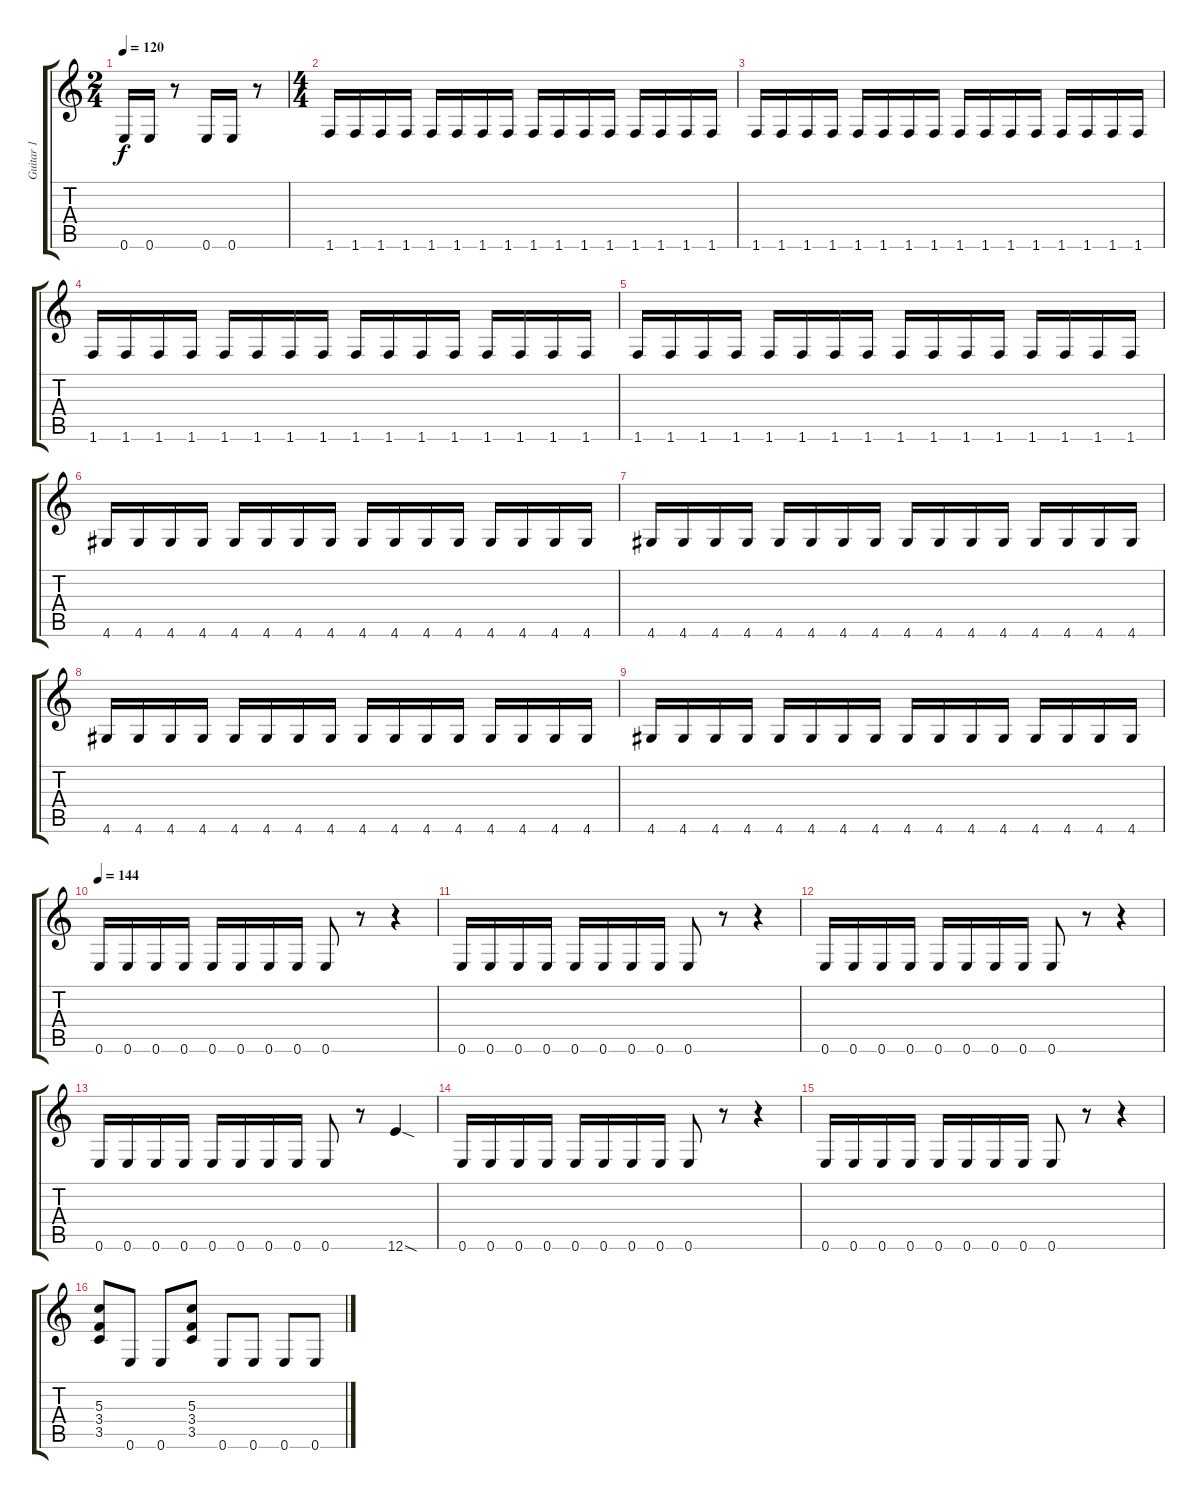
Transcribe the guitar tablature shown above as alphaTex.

\track ("Guitar 1" "Guitar 1") {instrument distortionguitar}
\staff {score tabs}
\tuning (E4 B3 G3 D3 A2 E2) {hide}
\ts (2 4)
\tempo 120
\clef g2
\ks c
0.6.16{dy f} 0.6.16 r.8 0.6.16 0.6.16 r.8 |
\ts (4 4)
1.6.16 1.6.16 1.6.16 1.6.16 1.6.16 1.6.16 1.6.16 1.6.16 1.6.16 1.6.16 1.6.16 1.6.16 1.6.16 1.6.16 1.6.16 1.6.16 |
1.6.16 1.6.16 1.6.16 1.6.16 1.6.16 1.6.16 1.6.16 1.6.16 1.6.16 1.6.16 1.6.16 1.6.16 1.6.16 1.6.16 1.6.16 1.6.16 |
1.6.16 1.6.16 1.6.16 1.6.16 1.6.16 1.6.16 1.6.16 1.6.16 1.6.16 1.6.16 1.6.16 1.6.16 1.6.16 1.6.16 1.6.16 1.6.16 |
1.6.16 1.6.16 1.6.16 1.6.16 1.6.16 1.6.16 1.6.16 1.6.16 1.6.16 1.6.16 1.6.16 1.6.16 1.6.16 1.6.16 1.6.16 1.6.16 |
4.6.16 4.6.16 4.6.16 4.6.16 4.6.16 4.6.16 4.6.16 4.6.16 4.6.16 4.6.16 4.6.16 4.6.16 4.6.16 4.6.16 4.6.16 4.6.16 |
4.6.16 4.6.16 4.6.16 4.6.16 4.6.16 4.6.16 4.6.16 4.6.16 4.6.16 4.6.16 4.6.16 4.6.16 4.6.16 4.6.16 4.6.16 4.6.16 |
4.6.16 4.6.16 4.6.16 4.6.16 4.6.16 4.6.16 4.6.16 4.6.16 4.6.16 4.6.16 4.6.16 4.6.16 4.6.16 4.6.16 4.6.16 4.6.16 |
4.6.16 4.6.16 4.6.16 4.6.16 4.6.16 4.6.16 4.6.16 4.6.16 4.6.16 4.6.16 4.6.16 4.6.16 4.6.16 4.6.16 4.6.16 4.6.16 |
\tempo 144
0.6.16 0.6.16 0.6.16 0.6.16 0.6.16 0.6.16 0.6.16 0.6.16 0.6.8 r.8 r.4 |
0.6.16 0.6.16 0.6.16 0.6.16 0.6.16 0.6.16 0.6.16 0.6.16 0.6.8 r.8 r.4 |
0.6.16 0.6.16 0.6.16 0.6.16 0.6.16 0.6.16 0.6.16 0.6.16 0.6.8 r.8 r.4 |
0.6.16 0.6.16 0.6.16 0.6.16 0.6.16 0.6.16 0.6.16 0.6.16 0.6.8 r.8 12.6{sod}.4 |
0.6.16 0.6.16 0.6.16 0.6.16 0.6.16 0.6.16 0.6.16 0.6.16 0.6.8 r.8 r.4 |
0.6.16 0.6.16 0.6.16 0.6.16 0.6.16 0.6.16 0.6.16 0.6.16 0.6.8 r.8 r.4 |
(5.3 3.4 3.5).8 0.6.8 0.6.8 (5.3 3.4 3.5).8 0.6.8 0.6.8 0.6.8 0.6.8
